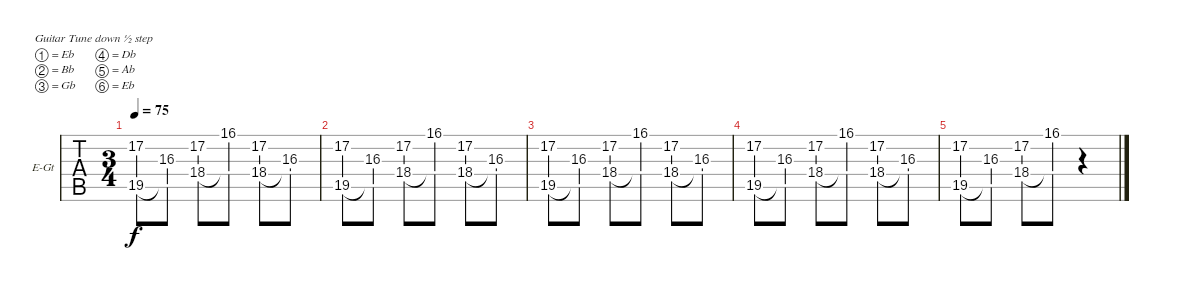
\bracketExtendMode groupsimilarinstruments
\firstSystemTrackNameOrientation horizontal
\otherSystemsTrackNameOrientation horizontal
\track ("Extra Guitar 2" "E-Gt") {instrument electricguitarclean}
\staff {tabs}
\tuning (Eb4 Bb3 Gb3 Db3 Ab2 Eb2)
\ts (3 4)
\tempo 75
\clef g2
\ks eb
(17.2 19.5).8{dy f} (16.3 19.5{t}).8 (17.2 18.4).8 (16.1 18.4{t}).8 (17.2 18.4).8 (16.3 18.4{t}).8 |
(17.2 19.5).8 (16.3 19.5{t}).8 (17.2 18.4).8 (16.1 18.4{t}).8 (17.2 18.4).8 (16.3 18.4{t}).8 |
(17.2 19.5).8 (16.3 19.5{t}).8 (17.2 18.4).8 (16.1 18.4{t}).8 (17.2 18.4).8 (16.3 18.4{t}).8 |
\scale
0.548019 (17.2 19.5).8 (16.3 19.5{t}).8 (17.2 18.4).8 (16.1 18.4{t}).8 (17.2 18.4).8 (16.3 18.4{t}).8 |
\scale
0.452835 (17.2 19.5).8 (16.3 19.5{t}).8 (17.2 18.4).8 (16.1 18.4{t}).8 r.4
